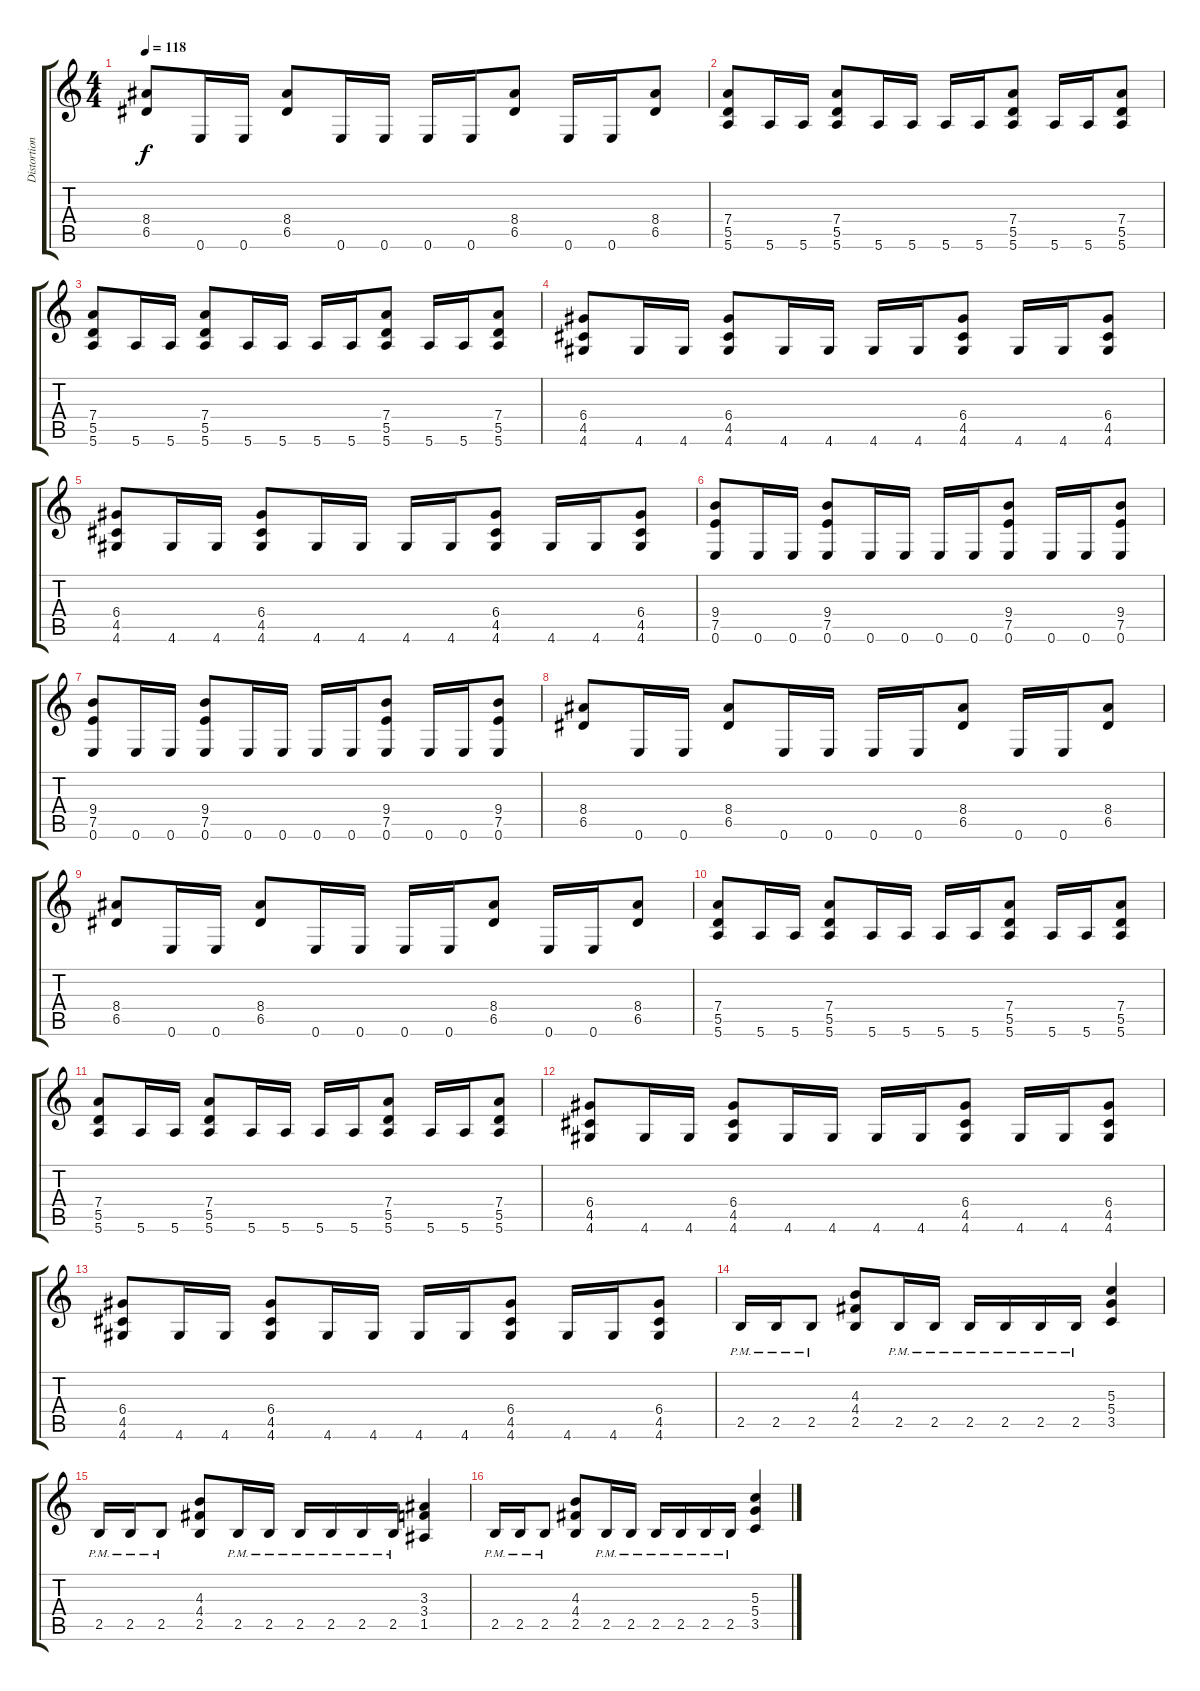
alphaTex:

\track ("Distortion Guitar 2" "Distortion") {instrument distortionguitar}
\staff {score tabs}
\tuning (E4 B3 G3 D3 A2 E2) {hide}
\ts (4 4)
\tempo 118
\clef g2
\ks c
(8.4 6.5).8{dy f} 0.6.16 0.6.16 (8.4 6.5).8 0.6.16 0.6.16 0.6.16 0.6.16 (8.4 6.5).8 0.6.16 0.6.16 (8.4 6.5).8 |
(7.4 5.5 5.6).8 5.6.16 5.6.16 (7.4 5.5 5.6).8 5.6.16 5.6.16 5.6.16 5.6.16 (7.4 5.5 5.6).8 5.6.16 5.6.16 (7.4 5.5 5.6).8 |
(7.4 5.5 5.6).8 5.6.16 5.6.16 (7.4 5.5 5.6).8 5.6.16 5.6.16 5.6.16 5.6.16 (7.4 5.5 5.6).8 5.6.16 5.6.16 (7.4 5.5 5.6).8 |
(6.4 4.5 4.6).8 4.6.16 4.6.16 (6.4 4.5 4.6).8 4.6.16 4.6.16 4.6.16 4.6.16 (6.4 4.5 4.6).8 4.6.16 4.6.16 (6.4 4.5 4.6).8 |
(6.4 4.5 4.6).8 4.6.16 4.6.16 (6.4 4.5 4.6).8 4.6.16 4.6.16 4.6.16 4.6.16 (6.4 4.5 4.6).8 4.6.16 4.6.16 (6.4 4.5 4.6).8 |
(9.4 7.5 0.6).8 0.6.16 0.6.16 (9.4 7.5 0.6).8 0.6.16 0.6.16 0.6.16 0.6.16 (9.4 7.5 0.6).8 0.6.16 0.6.16 (9.4 7.5 0.6).8 |
(9.4 7.5 0.6).8 0.6.16 0.6.16 (9.4 7.5 0.6).8 0.6.16 0.6.16 0.6.16 0.6.16 (9.4 7.5 0.6).8 0.6.16 0.6.16 (9.4 7.5 0.6).8 |
(8.4 6.5).8 0.6.16 0.6.16 (8.4 6.5).8 0.6.16 0.6.16 0.6.16 0.6.16 (8.4 6.5).8 0.6.16 0.6.16 (8.4 6.5).8 |
(8.4 6.5).8 0.6.16 0.6.16 (8.4 6.5).8 0.6.16 0.6.16 0.6.16 0.6.16 (8.4 6.5).8 0.6.16 0.6.16 (8.4 6.5).8 |
(7.4 5.5 5.6).8 5.6.16 5.6.16 (7.4 5.5 5.6).8 5.6.16 5.6.16 5.6.16 5.6.16 (7.4 5.5 5.6).8 5.6.16 5.6.16 (7.4 5.5 5.6).8 |
(7.4 5.5 5.6).8 5.6.16 5.6.16 (7.4 5.5 5.6).8 5.6.16 5.6.16 5.6.16 5.6.16 (7.4 5.5 5.6).8 5.6.16 5.6.16 (7.4 5.5 5.6).8 |
(6.4 4.5 4.6).8 4.6.16 4.6.16 (6.4 4.5 4.6).8 4.6.16 4.6.16 4.6.16 4.6.16 (6.4 4.5 4.6).8 4.6.16 4.6.16 (6.4 4.5 4.6).8 |
(6.4 4.5 4.6).8 4.6.16 4.6.16 (6.4 4.5 4.6).8 4.6.16 4.6.16 4.6.16 4.6.16 (6.4 4.5 4.6).8 4.6.16 4.6.16 (6.4 4.5 4.6).8 |
2.5{pm}.16 2.5{pm}.16 2.5{pm}.8 (4.3 4.4 2.5).8 2.5{pm}.16 2.5{pm}.16 2.5{pm}.16 2.5{pm}.16 2.5{pm}.16 2.5{pm}.16 (5.3 5.4 3.5).4 |
2.5{pm}.16 2.5{pm}.16 2.5{pm}.8 (4.3 4.4 2.5).8 2.5{pm}.16 2.5{pm}.16 2.5{pm}.16 2.5{pm}.16 2.5{pm}.16 2.5{pm}.16 (3.3 3.4 1.5).4 |
2.5{pm}.16 2.5{pm}.16 2.5{pm}.8 (4.3 4.4 2.5).8 2.5{pm}.16 2.5{pm}.16 2.5{pm}.16 2.5{pm}.16 2.5{pm}.16 2.5{pm}.16 (5.3 5.4 3.5).4
